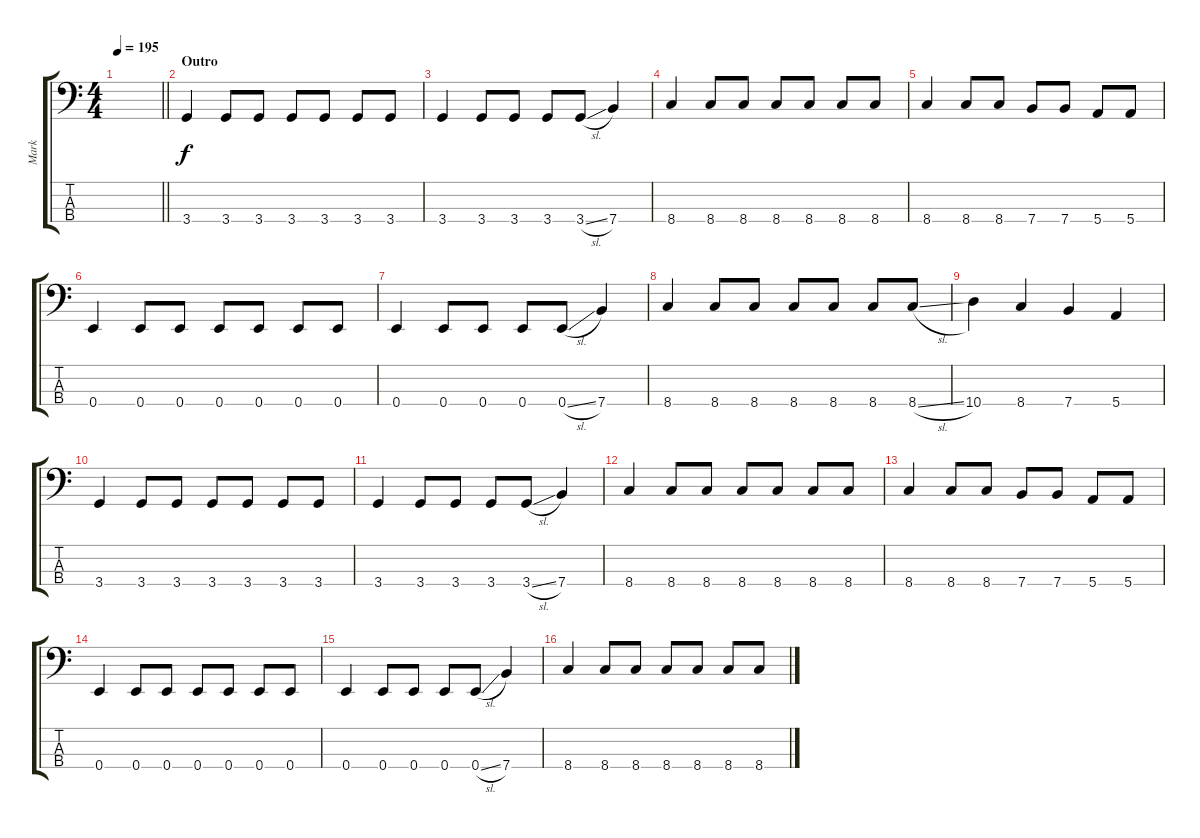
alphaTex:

\track ("Mark" "Mark") {instrument electricbasspick}
\staff {score tabs}
\tuning (G2 D2 A1 E1) {hide}
\ts (4 4)
\tempo 195
\clef f4
\barLineRight lightlight
\ks c
|
\section ("" "Outro")
3.4.4 3.4.8 3.4.8 3.4.8 3.4.8 3.4.8 3.4.8 |
3.4.4 3.4.8 3.4.8 3.4.8 3.4{sl}.8 7.4.4 |
8.4.4 8.4.8 8.4.8 8.4.8 8.4.8 8.4.8 8.4.8 |
8.4.4 8.4.8 8.4.8 7.4.8 7.4.8 5.4.8 5.4.8 |
0.4.4 0.4.8 0.4.8 0.4.8 0.4.8 0.4.8 0.4.8 |
0.4.4 0.4.8 0.4.8 0.4.8 0.4{sl}.8 7.4.4 |
8.4.4 8.4.8 8.4.8 8.4.8 8.4.8 8.4.8 8.4{sl}.8 |
10.4.4 8.4.4 7.4.4 5.4.4 |
3.4.4 3.4.8 3.4.8 3.4.8 3.4.8 3.4.8 3.4.8 |
3.4.4 3.4.8 3.4.8 3.4.8 3.4{sl}.8 7.4.4 |
8.4.4 8.4.8 8.4.8 8.4.8 8.4.8 8.4.8 8.4.8 |
8.4.4 8.4.8 8.4.8 7.4.8 7.4.8 5.4.8 5.4.8 |
0.4.4 0.4.8 0.4.8 0.4.8 0.4.8 0.4.8 0.4.8 |
0.4.4 0.4.8 0.4.8 0.4.8 0.4{sl}.8 7.4.4 |
8.4.4 8.4.8 8.4.8 8.4.8 8.4.8 8.4.8 8.4{sl}.8
